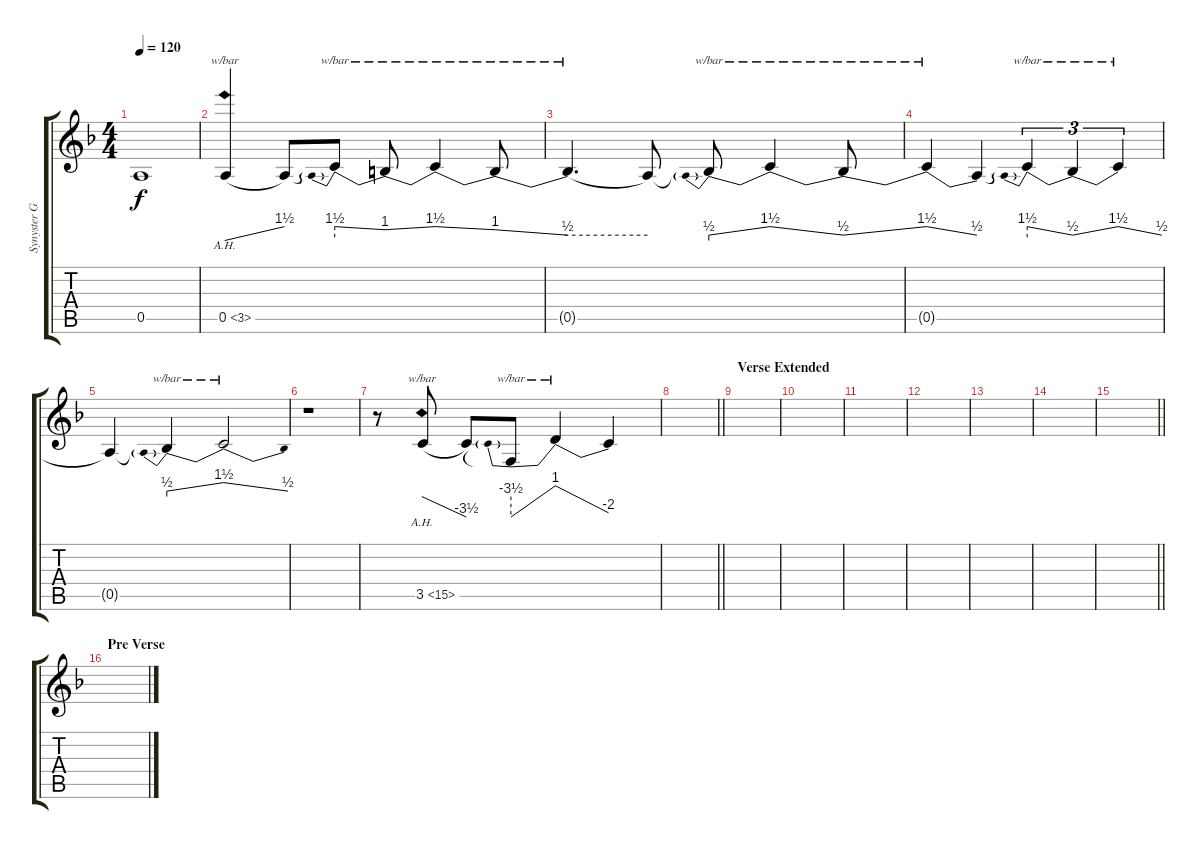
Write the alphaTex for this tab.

\track ("Synyster Gates" "Synyster G") {instrument distortionguitar}
\staff {score tabs}
\tuning (E4 B3 G3 D3 A2 D2) {hide}
\ts (4 4)
\tempo 120
\clef g2
\ks f
0.5{t}.1{dy f} |
0.5{ah 3}.4{tbe (dive default 0 0 60 6)} 0.5{t}.8 0.5{t}.8{tbe (predivedive default 0 6 60 4)} 0.5{t}.8{tbe (dive default 0 4 60 6)} 0.5{t}.4{tbe (dive default 0 6 60 4)} 0.5{t}.8{tbe (dive default 0 4 60 2)} |
0.5{t}.4{d tbe (hold default 0 2 60 2)} 0.5{t}.8 0.5{t}.8{tbe (predivedive default 0 2 60 6)} 0.5{t}.4{tbe (dive default 0 6 60 2)} 0.5{t}.8{tbe (dive default 0 2 60 6)} |
0.5{t}.4{tbe (dive default 0 6 60 2)} 0.5{t}.4 0.5{t}.4{tu (3 2) tbe (predivedive default 0 6 60 2)} 0.5{t}.4{tu (3 2) tbe (dive default 0 2 60 6)} 0.5{t}.4{tu (3 2) tbe (dive default 0 6 60 2)} |
0.5{t}.4 0.5{t}.4{tbe (predivedive default 0 2 60 6)} 0.5{t}.2{tbe (dive default 0 6 60 2)} |
r.1 |
r.8 3.5{ah 12}.8{tbe (dive default 0 0 60 -14)} 3.5{t}.8 3.5{t}.8{tbe (predivedive default 0 -14 60 4)} 3.5{t}.4{tbe (dive default 0 4 60 -8)} 3.5{t}.4 |
\barLineRight lightlight
|
\section ("" "Verse Extended")
|
|
|
|
|
|
\barLineRight lightlight
|
\section ("" "Pre Verse")
